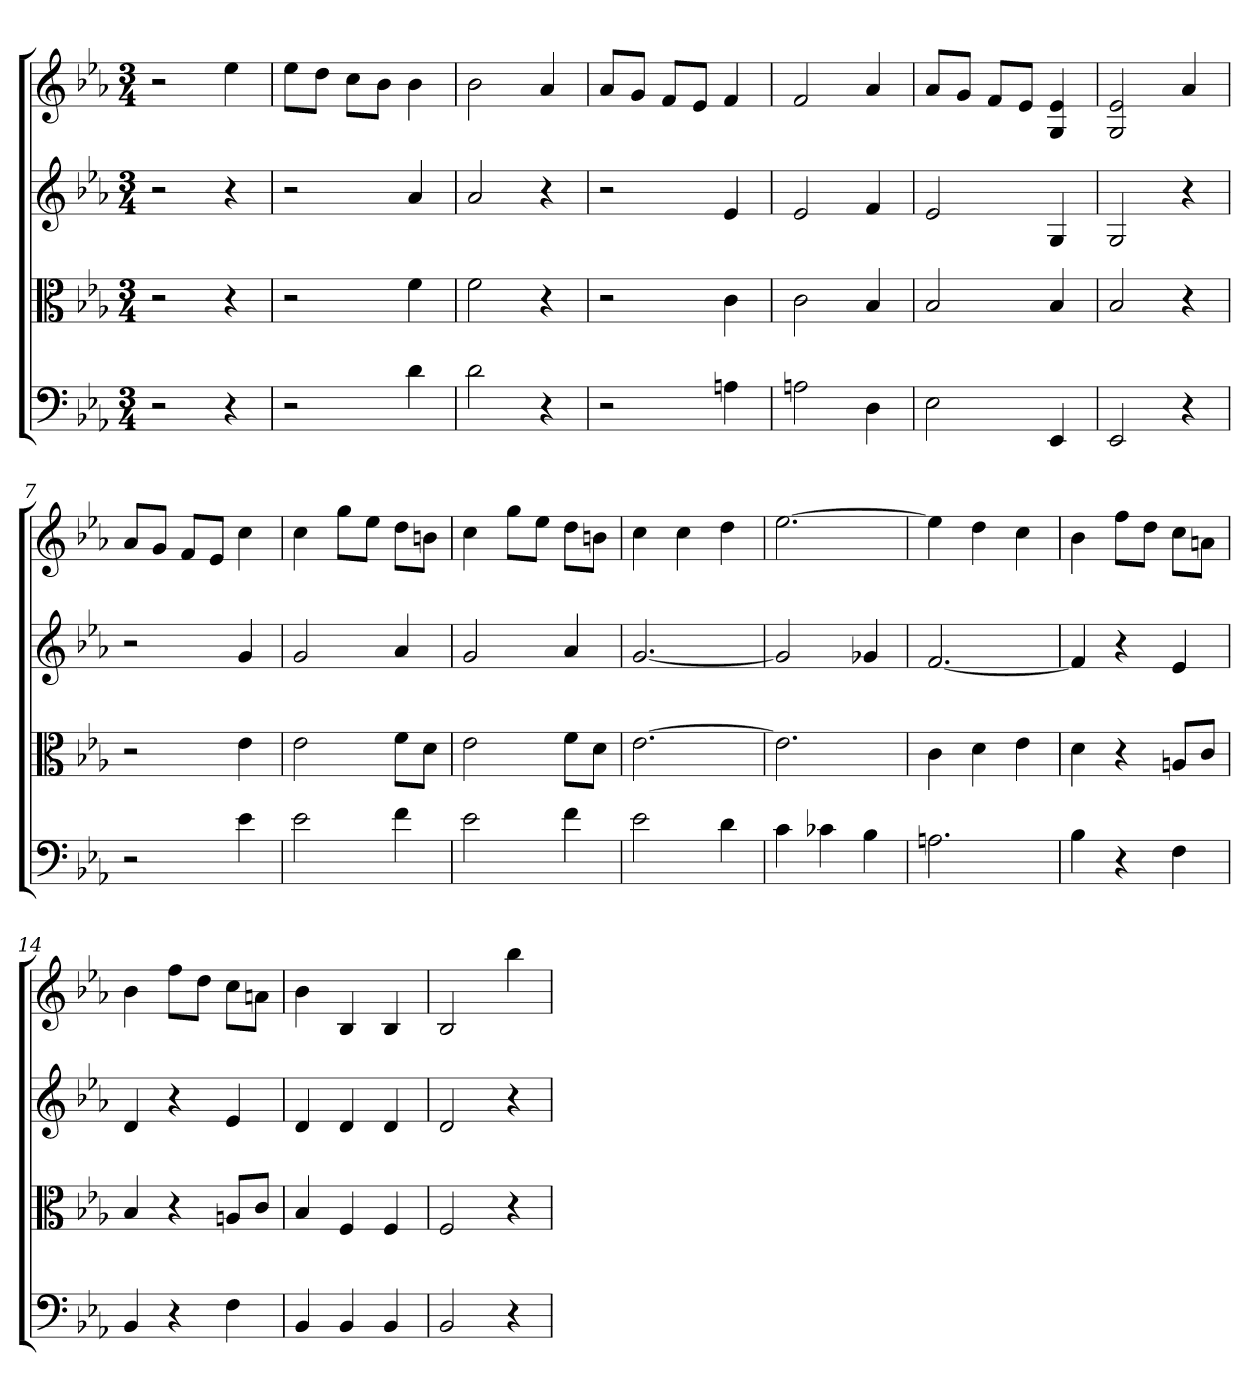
**kern	**kern	**kern	**kern
*part4	*part3	*part2	*part1
*staff4	*staff3	*staff2	*staff1
*clefF4	*clefC3	*	*
*k[b-e-a-]	*k[b-e-a-]	*k[b-e-a-]	*k[b-e-a-]
*E-:	*E-:	*E-:	*E-:
*M3/4	*M3/4	*M3/4	*M3/4
=	=	=	=
2r	2r	2r	2r
4r	4r	4r	4ee-
=1	=1	=1	=1
2r	2r	2r	8ee-L
.	.	.	8ddJ
.	.	.	8ccL
.	.	.	8b-J
4d	4f	4a-	4b-
=2	=2	=2	=2
2d	2f	2a-	2b-
4r	4r	4r	4a-
=3	=3	=3	=3
2r	2r	2r	8a-L
.	.	.	8gJ
.	.	.	8fL
.	.	.	8e-J
4An	4c	4e-	4f
=4	=4	=4	=4
2An	2c	2e-	2f
4D	4B-	4f	4a-
=5	=5	=5	=5
2E-	2B-	2e-	8a-L
.	.	.	8gJ
.	.	.	8fL
.	.	.	8e-J
4EE-	4B-	4G	4G 4e-
=6	=6	=6	=6
2EE-	2B-	2G	2G 2e-
4r	4r	4r	4a-
=7	=7	=7	=7
2r	2r	2r	8a-L
.	.	.	8gJ
.	.	.	8fL
.	.	.	8e-J
4e-	4e-	4g	4cc
=8	=8	=8	=8
2e-	2e-	2g	4cc
.	.	.	8ggL
.	.	.	8ee-J
4f	8f\L	4a-	8ddL
.	8d\J	.	8bnJ
=9	=9	=9	=9
2e-	2e-	2g	4cc
.	.	.	8ggL
.	.	.	8ee-J
4f	8f\L	4a-	8ddL
.	8d\J	.	8bnJ
=10	=10	=10	=10
2e-	[2.e-	[2.g	4cc
.	.	.	4cc
4d	.	.	4dd
=11	=11	=11	=11
4c	2.e-]	2g]	[2.ee-
4c-X	.	.	.
4B-	.	4g-X	.
=12	=12	=12	=12
2.An	4c	[2.f	4ee-]
.	4d	.	4dd
.	4e-	.	4cc
=13	=13	=13	=13
4B-	4d	4f]	4b-
4r	4r	4r	8ffL
.	.	.	8ddJ
4F	8An/L	4e-	8ccL
.	8c/J	.	8anJ
=14	=14	=14	=14
4BB-	4B-	4d	4b-
4r	4r	4r	8ffL
.	.	.	8ddJ
4F	8An/L	4e-	8ccL
.	8c/J	.	8anJ
=15	=15	=15	=15
4BB-	4B-	4d	4b-
4BB-	4F	4d	4B-
4BB-	4F	4d	4B-
=16	=16	=16	=16
2BB-	2F	2d	2B-
4r	4r	4r	4bb-
=	=	=	=
*-	*-	*-	*-
